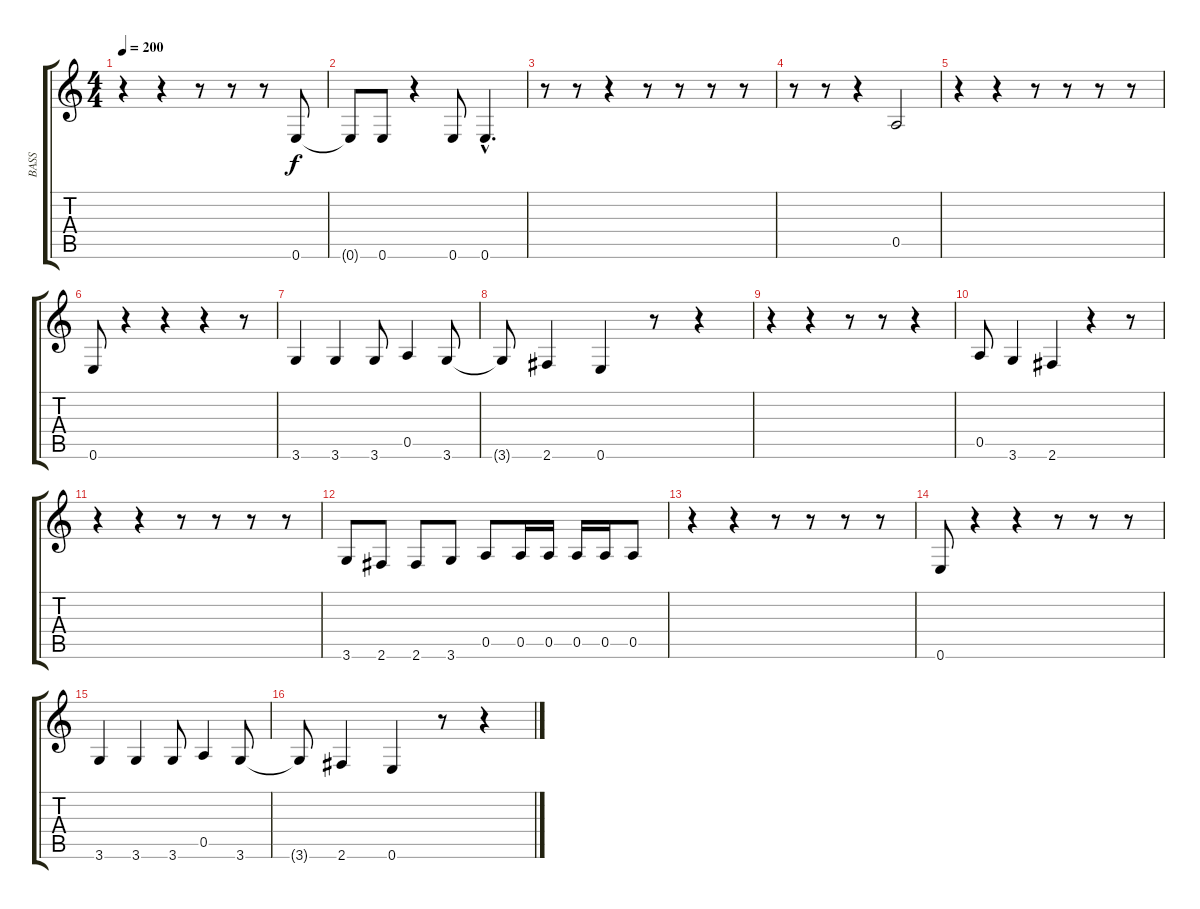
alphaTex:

\track ("BASS" "BASS") {instrument electricbassfinger}
\staff {score tabs}
\tuning (E4 B3 G3 D3 A2 E2) {hide}
\ts (4 4)
\tempo 200
\clef g2
\ks c
r.4{dy f} r.4 r.8 r.8 r.8 0.6.8 |
0.6{t}.8 0.6.8 r.4 0.6.8 0.6{hac}.4{d} |
r.8 r.8 r.4 r.8 r.8 r.8 r.8 |
r.8 r.8 r.4 0.5.2 |
r.4 r.4 r.8 r.8 r.8 r.8 |
0.6.8 r.4 r.4 r.4 r.8 |
3.6.4 3.6.4 3.6.8 0.5.4 3.6.8 |
3.6{t}.8 2.6.4 0.6.4 r.8 r.4 |
r.4 r.4 r.8 r.8 r.4 |
0.5.8 3.6.4 2.6.4 r.4 r.8 |
r.4 r.4 r.8 r.8 r.8 r.8 |
3.6.8 2.6.8 2.6.8 3.6.8 0.5.8 0.5.16 0.5.16 0.5.16 0.5.16 0.5.8 |
r.4 r.4 r.8 r.8 r.8 r.8 |
0.6.8 r.4 r.4 r.8 r.8 r.8 |
3.6.4 3.6.4 3.6.8 0.5.4 3.6.8 |
3.6{t}.8 2.6.4 0.6.4 r.8 r.4
